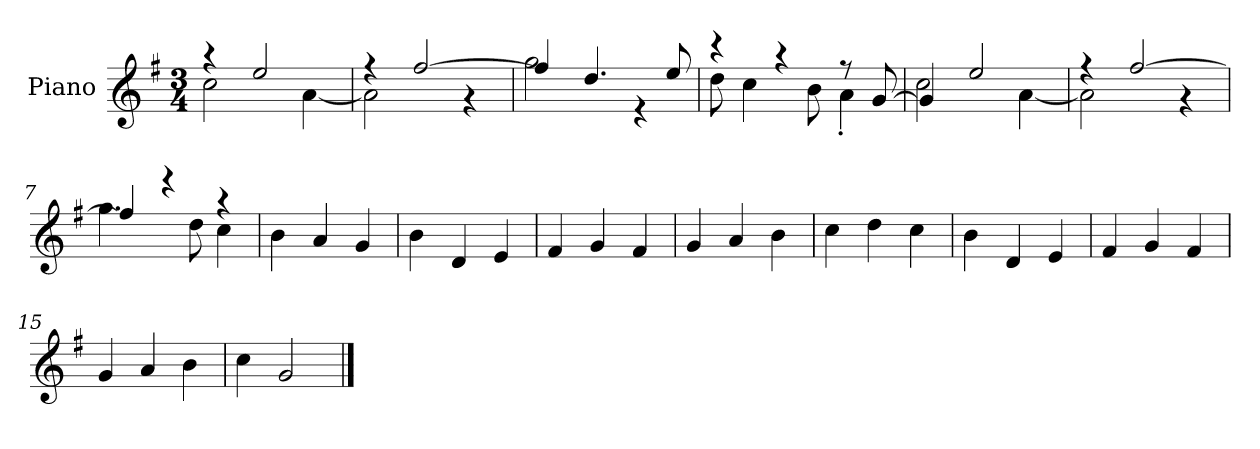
**kern
*part1
*staff1
*I"Piano
*I'P-no
*clefG2
*k[f#]
*M3/4
*MM180
=1
*^
4r	2cc\
2ee/	.
.	[4a\
=2	=2
4r	2a\]
[2ff#/	.
.	4r
=3	=3
4ff#/]	2gg\
4.dd/	.
.	4r
8ee/	.
=4	=4
4r	8dd\
.	4cc\
4r	.
.	8b\
8r	4a'\
[8g/	.
=5	=5
4g/]	2cc\
2ee/	.
.	[4a\
=6	=6
4r	2a\]
[2ff#/	.
.	4r
=7	=7
4ff#/]	4.gg\
4r	.
.	8dd\
4r	4cc\
*v	*v
=8
4b\
4a/
4g/
!!LO:LB:g=z
=9
4b\
4d/
4e/
=10
4f#/
4g/
4f#/
=11
4g/
4a/
4b\
=12
4cc\
4dd\
4cc\
=13
4b\
4d/
4e/
=14
4f#/
4g/
4f#/
=15
4g/
4a/
4b\
=16
4cc\
2g/
==
*-
